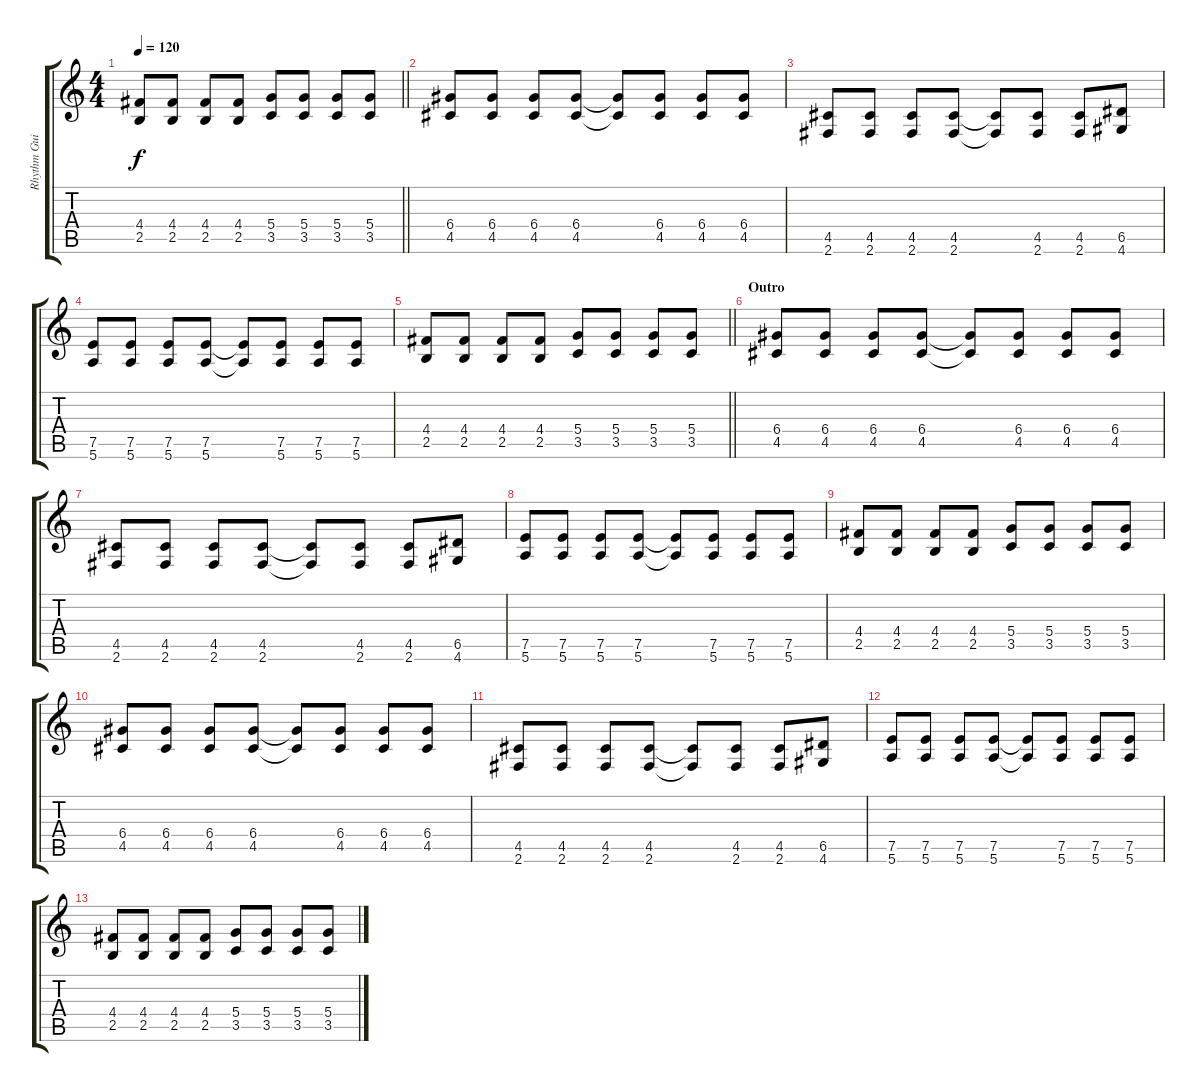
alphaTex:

\track ("Rhythm Guitar" "Rhythm Gui") {instrument distortionguitar}
\staff {score tabs}
\tuning (E4 B3 G3 D3 A2 E2) {hide}
\ts (4 4)
\tempo 120
\clef g2
\barLineRight lightlight
\ks c
(4.4 2.5).8{dy f} (4.4 2.5).8 (4.4 2.5).8 (4.4 2.5).8 (5.4 3.5).8 (5.4 3.5).8 (5.4 3.5).8 (5.4 3.5).8 |
(6.4 4.5).8 (6.4 4.5).8 (6.4 4.5).8 (6.4 4.5).8 (6.4{t} 4.5{t}).8 (6.4 4.5).8 (6.4 4.5).8 (6.4 4.5).8 |
(4.5 2.6).8 (4.5 2.6).8 (4.5 2.6).8 (4.5 2.6).8 (4.5{t} 2.6{t}).8 (4.5 2.6).8 (4.5 2.6).8 (6.5 4.6).8 |
(7.5 5.6).8 (7.5 5.6).8 (7.5 5.6).8 (7.5 5.6).8 (7.5{t} 5.6{t}).8 (7.5 5.6).8 (7.5 5.6).8 (7.5 5.6).8 |
\barLineRight lightlight
(4.4 2.5).8 (4.4 2.5).8 (4.4 2.5).8 (4.4 2.5).8 (5.4 3.5).8 (5.4 3.5).8 (5.4 3.5).8 (5.4 3.5).8 |
\section ("" "Outro")
(6.4 4.5).8 (6.4 4.5).8 (6.4 4.5).8 (6.4 4.5).8 (6.4{t} 4.5{t}).8 (6.4 4.5).8 (6.4 4.5).8 (6.4 4.5).8 |
(4.5 2.6).8 (4.5 2.6).8 (4.5 2.6).8 (4.5 2.6).8 (4.5{t} 2.6{t}).8 (4.5 2.6).8 (4.5 2.6).8 (6.5 4.6).8 |
(7.5 5.6).8 (7.5 5.6).8 (7.5 5.6).8 (7.5 5.6).8 (7.5{t} 5.6{t}).8 (7.5 5.6).8 (7.5 5.6).8 (7.5 5.6).8 |
(4.4 2.5).8 (4.4 2.5).8 (4.4 2.5).8 (4.4 2.5).8 (5.4 3.5).8 (5.4 3.5).8 (5.4 3.5).8 (5.4 3.5).8 |
(6.4 4.5).8 (6.4 4.5).8 (6.4 4.5).8 (6.4 4.5).8 (6.4{t} 4.5{t}).8 (6.4 4.5).8 (6.4 4.5).8 (6.4 4.5).8 |
(4.5 2.6).8 (4.5 2.6).8 (4.5 2.6).8 (4.5 2.6).8 (4.5{t} 2.6{t}).8 (4.5 2.6).8 (4.5 2.6).8 (6.5 4.6).8 |
(7.5 5.6).8 (7.5 5.6).8 (7.5 5.6).8 (7.5 5.6).8 (7.5{t} 5.6{t}).8 (7.5 5.6).8 (7.5 5.6).8 (7.5 5.6).8 |
(4.4 2.5).8 (4.4 2.5).8 (4.4 2.5).8 (4.4 2.5).8 (5.4 3.5).8 (5.4 3.5).8 (5.4 3.5).8 (5.4 3.5).8
